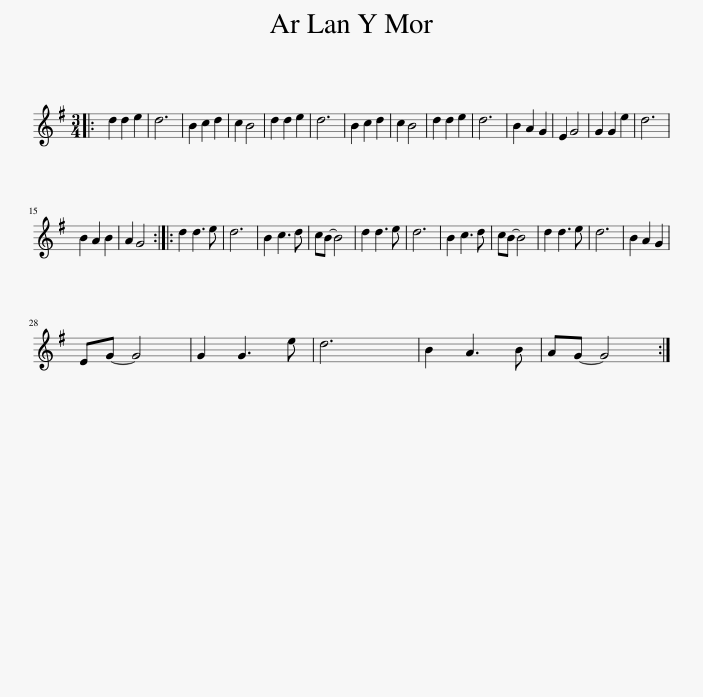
X:1
L:1/8
M:3/4
I:linebreak $
K:G
V:1 treble
V:1
|: d2 d2 e2 | d6 | B2 c2 d2 | c2 B4 | d2 d2 e2 | %5
 d6 | B2 c2 d2 | c2 B4 | d2 d2 e2 | d6 | %10
 B2 A2 G2 | E2 G4 | G2 G2 e2 | d6 |$ B2 A2 B2 | %15
 A2 G4 :: d2 d3 e | d6 | B2 c3 d | cB- B4 | %20
 d2 d3 e | d6 | B2 c3 d | cB- B4 | d2 d3 e | %25
 d6 | B2 A2 G2 |$ EG- G4 | G2 G3 e | d6 | %30
 B2 A3 B | AG- G4 :| %32
